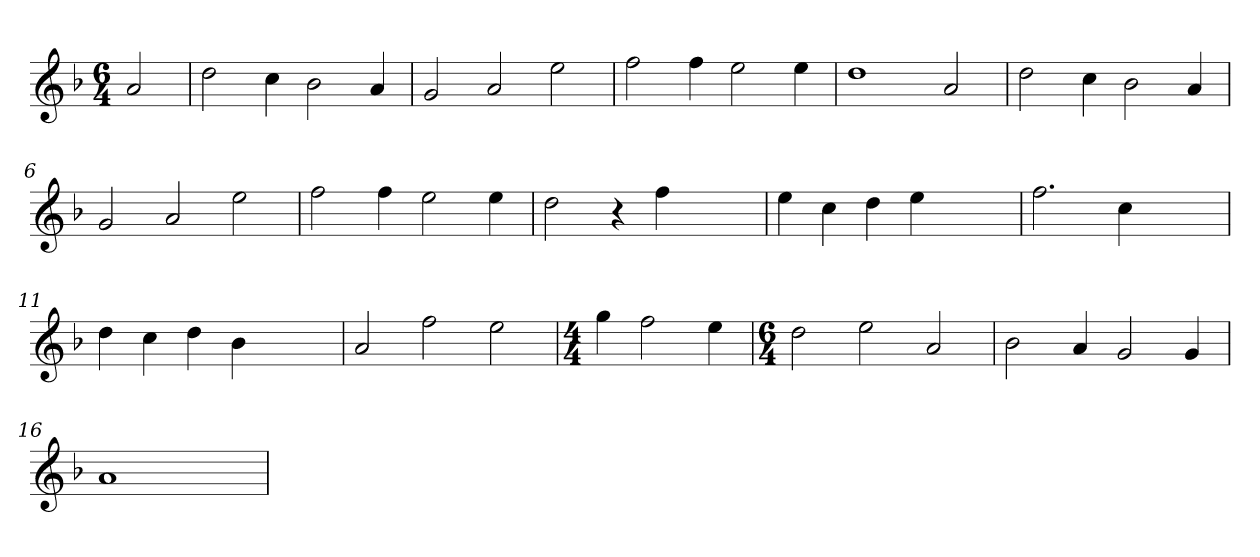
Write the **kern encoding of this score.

**kern
*part1
*staff1
*clefG2
*k[b-]
*F:
*M6/4
=
2a
=1
2dd
4cc
2b-
4a
=2
2g
2a
2ee
=3
2ff
4ff
2ee
4ee
=4
1dd
2a
=5
2dd
4cc
2b-
4a
=6
2g
2a
2ee
=7
2ff
4ff
2ee
4ee
=8
2dd
4r
4ff
2ryy
=9
4ee
4cc
4dd
4ee
2ryy
=10
2.ff
4cc
2ryy
=11
4dd
4cc
4dd
4b-
2ryy
=12
2a
2ff
2ee
=13
*M4/4
4gg
2ff
4ee
=14
*M6/4
2dd
2ee
2a
=15
2b-
4a
2g
4g
=16
1a
2ryy
=
*-
